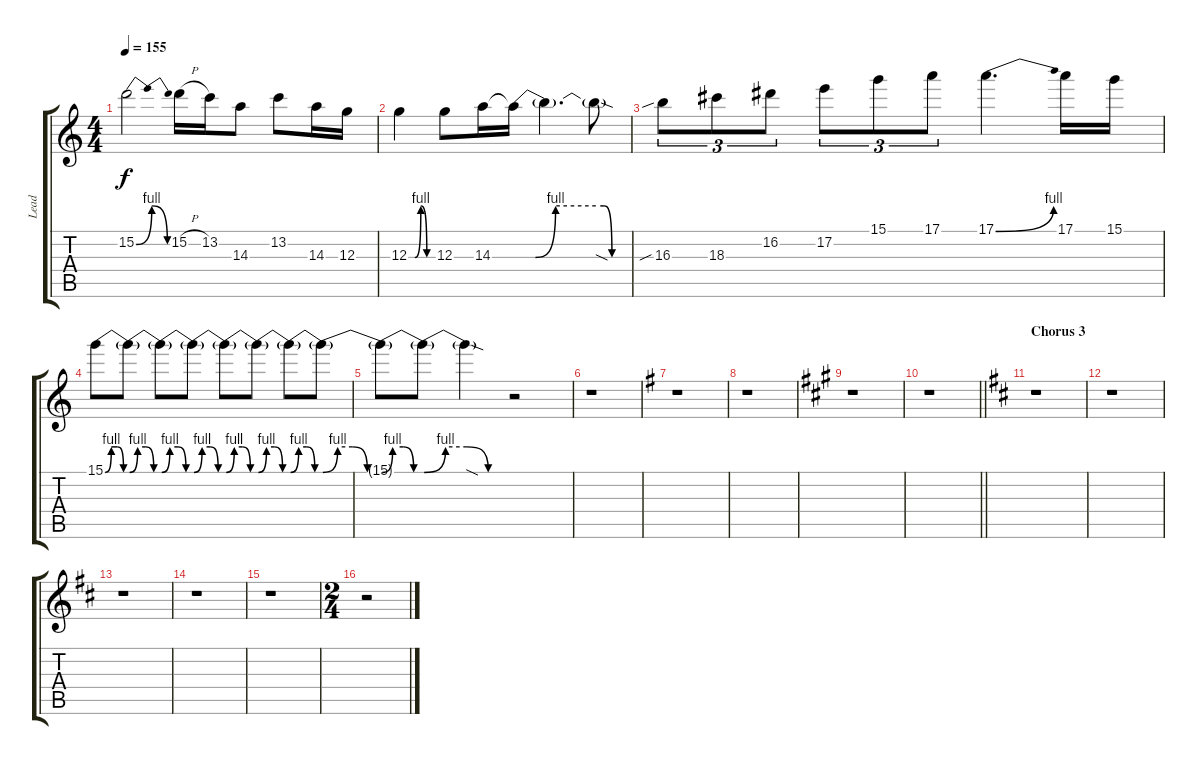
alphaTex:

\track ("Lead" "Lead") {instrument overdrivenguitar}
\staff {score tabs}
\tuning (E4 B3 G3 D3 A2 E2) {hide}
\ts (4 4)
\tempo 155
\clef g2
\ks aminor
15.2{be (bendrelease 0 0 15 4 45 4 60 0)}.2{dy f} 15.2{h}.16 13.2.16 14.3.8 13.2.8 14.3.16 12.3.16 |
12.3{be (custom 0 0 15 0 30 4 45 0 60 0)}.4 12.3.8 14.3.16 14.3{be (custom 0 0 15 0 30 4 60 4) t}.16 14.3{t}.4{d} 14.3{be (custom 0 4 15 4 30 0 60 0) sod t}.8 |
16.3{sib}.8{tu (3 2)} 18.3.8{tu (3 2)} 16.2.8{tu (3 2)} 17.2.8{tu (3 2)} 15.1.8{tu (3 2)} 17.1.8{tu (3 2)} 17.1{be (bend 0 0 60 4)}.4{d} 17.1.16 15.1.16 |
15.1{be (custom 0 0 15 4 30 4 45 0 60 0)}.8 15.1{be (custom 0 0 15 4 30 4 45 0 60 0) t}.8 15.1{be (custom 0 0 15 4 30 4 45 0 60 0) t}.8 15.1{be (custom 0 0 15 4 30 4 45 0 60 0) t}.8 15.1{be (custom 0 0 15 4 30 4 45 0 60 0) t}.8 15.1{be (custom 0 0 15 4 30 4 45 0 60 0) t}.8 15.1{be (custom 0 0 15 4 30 4 45 0 60 0) t}.8 15.1{be (custom 0 0 15 4 30 4 45 0 60 0) t}.8 |
15.1{be (custom 0 0 15 4 30 4 45 0 60 0) t}.8 15.1{be (custom 0 0 15 4 30 4 45 0 60 0) t}.8 15.1{sod t}.4 r.2 |
r.1 |
\ks eminor
r.1 |
r.1 |
\ks f#minor
r.1 |
\barLineRight lightlight
r.1 |
\section ("" "Chorus 3")
\ks bminor
r.1 |
r.1 |
r.1 |
r.1 |
r.1 |
\ts (2 4)
r.2
